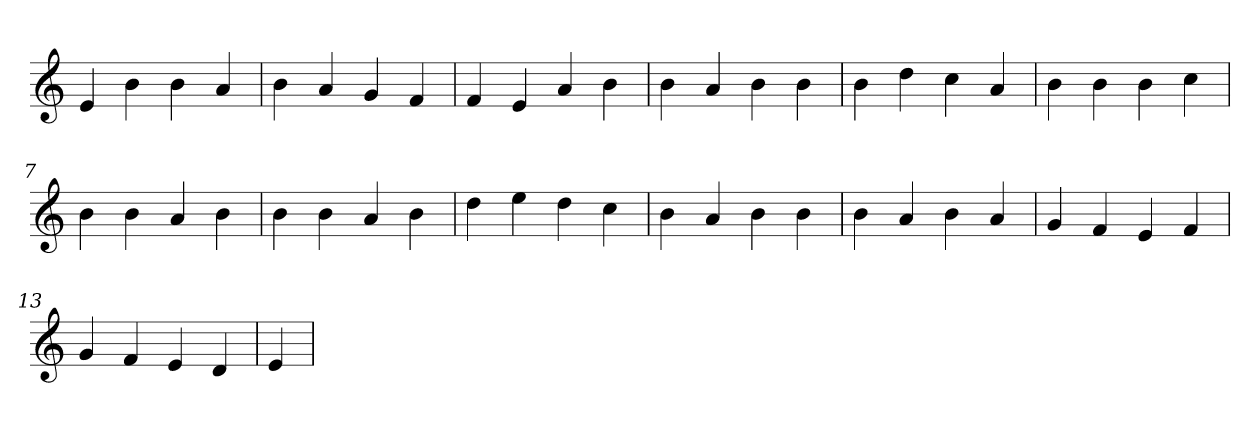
**kern
*part1
*staff1
*clefG2
=1
4e
4b
4b
4a
=2
4b
4a
4g
4f
=3
4f
4e
4a
4b
=4
4b
4a
4b
4b
=5
4b
4dd
4cc
4a
=6
4b
4b
4b
4cc
=7
4b
4b
4a
4b
=8
4b
4b
4a
4b
=9
4dd
4ee
4dd
4cc
=10
4b
4a
4b
4b
=11
4b
4a
4b
4a
=12
4g
4f
4e
4f
=13
4g
4f
4e
4d
=14
4e
=
*-
